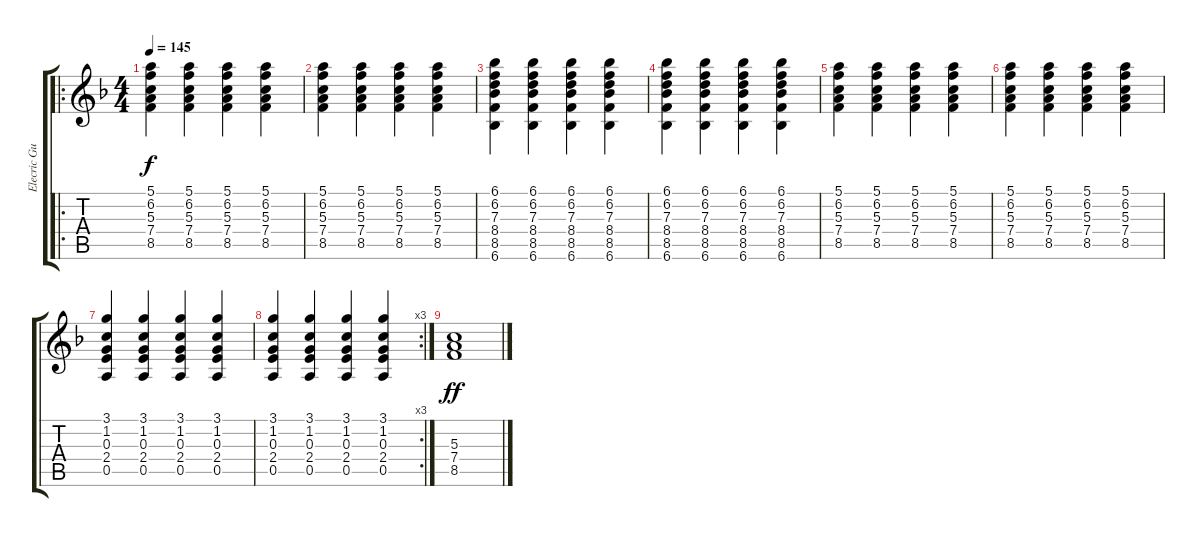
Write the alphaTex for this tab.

\track ("Elecric Guitar" "Elecric Gu") {instrument overdrivenguitar}
\staff {score tabs}
\tuning (E4 B3 G3 D3 A2 E2) {hide}
\ro
\ts (4 4)
\tempo 145
\clef g2
\ks f
(5.1 6.2 5.3 7.4 8.5).4{dy f} (5.1 6.2 5.3 7.4 8.5).4 (5.1 6.2 5.3 7.4 8.5).4 (5.1 6.2 5.3 7.4 8.5).4 |
(5.1 6.2 5.3 7.4 8.5).4 (5.1 6.2 5.3 7.4 8.5).4 (5.1 6.2 5.3 7.4 8.5).4 (5.1 6.2 5.3 7.4 8.5).4 |
(6.1 6.2 7.3 8.4 8.5 6.6).4 (6.1 6.2 7.3 8.4 8.5 6.6).4 (6.1 6.2 7.3 8.4 8.5 6.6).4 (6.1 6.2 7.3 8.4 8.5 6.6).4 |
(6.1 6.2 7.3 8.4 8.5 6.6).4 (6.1 6.2 7.3 8.4 8.5 6.6).4 (6.1 6.2 7.3 8.4 8.5 6.6).4 (6.1 6.2 7.3 8.4 8.5 6.6).4 |
(5.1 6.2 5.3 7.4 8.5).4 (5.1 6.2 5.3 7.4 8.5).4 (5.1 6.2 5.3 7.4 8.5).4 (5.1 6.2 5.3 7.4 8.5).4 |
(5.1 6.2 5.3 7.4 8.5).4 (5.1 6.2 5.3 7.4 8.5).4 (5.1 6.2 5.3 7.4 8.5).4 (5.1 6.2 5.3 7.4 8.5).4 |
(3.1 1.2 0.3 2.4 0.5).4 (3.1 1.2 0.3 2.4 0.5).4 (3.1 1.2 0.3 2.4 0.5).4 (3.1 1.2 0.3 2.4 0.5).4 |
\rc 3
(3.1 1.2 0.3 2.4 0.5).4 (3.1 1.2 0.3 2.4 0.5).4 (3.1 1.2 0.3 2.4 0.5).4 (3.1 1.2 0.3 2.4 0.5).4 |
(5.3 7.4 8.5).1{dy ff volume 0}
